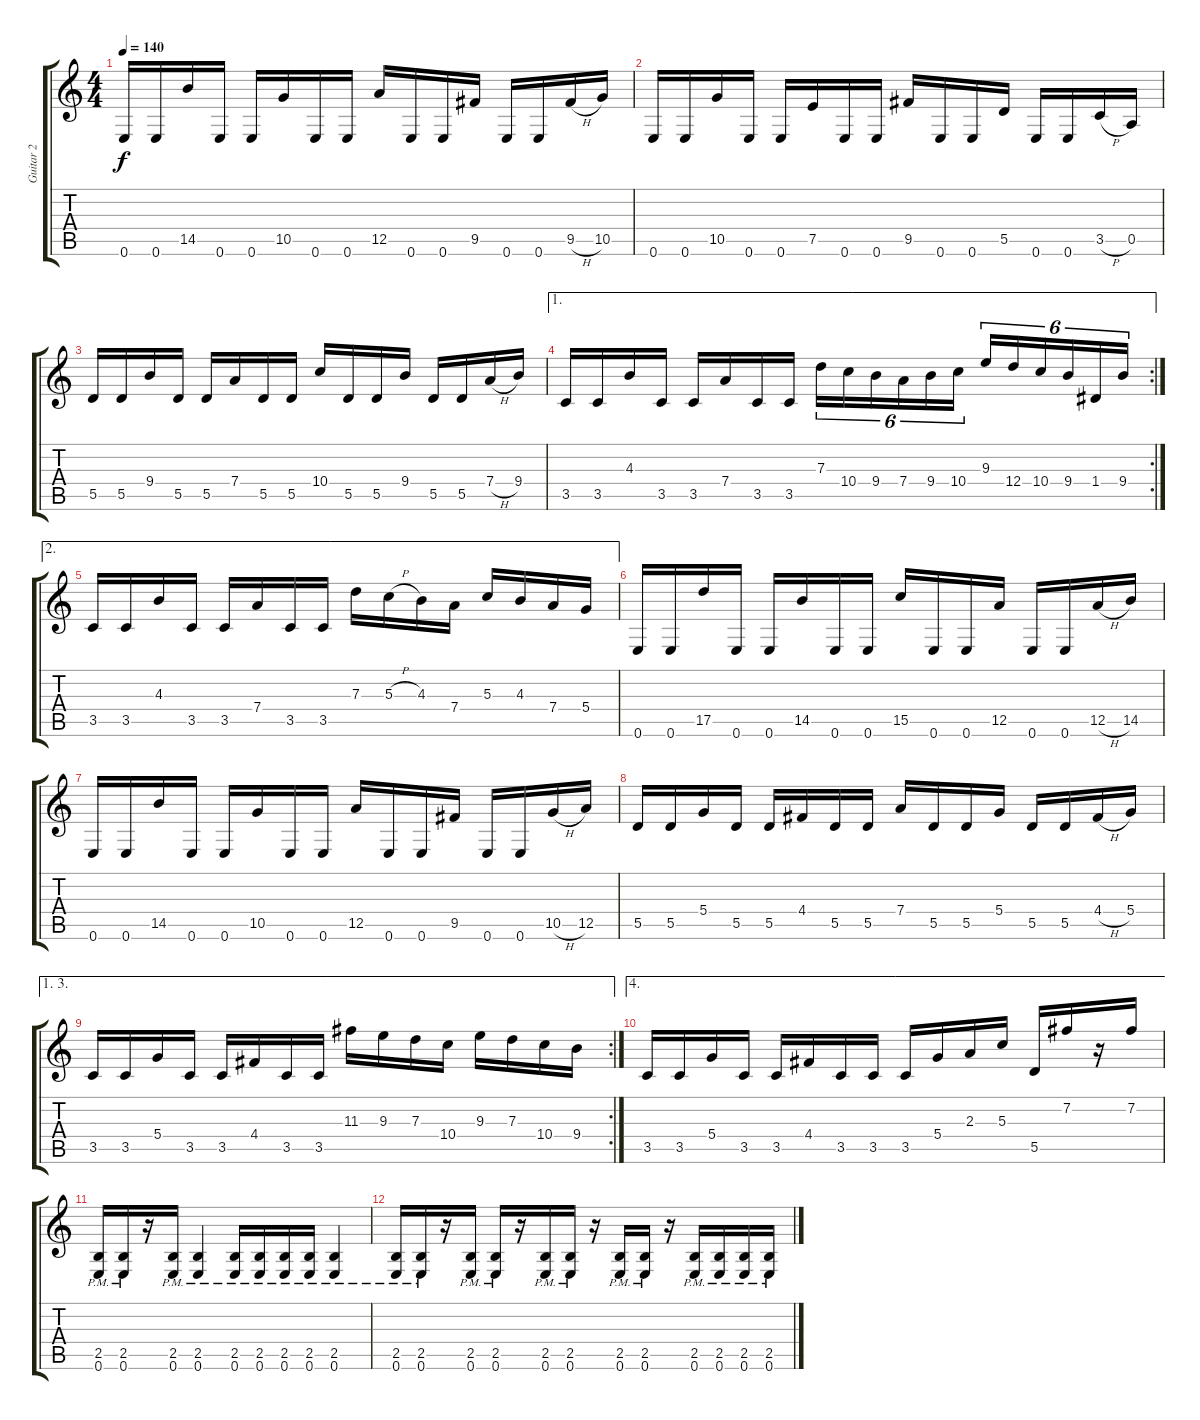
\track ("Guitar 2" "Guitar 2") {instrument distortionguitar}
\staff {score tabs}
\tuning (E4 B3 G3 D3 A2 E2) {hide}
\ts (4 4)
\tempo 140
\clef g2
\ks c
0.6.16{dy f instrument distortionguitar} 0.6.16 14.5.16 0.6.16 0.6.16 10.5.16 0.6.16 0.6.16 12.5.16 0.6.16 0.6.16 9.5.16 0.6.16 0.6.16 9.5{h}.16 10.5.16 |
0.6.16 0.6.16 10.5.16 0.6.16 0.6.16 7.5.16 0.6.16 0.6.16 9.5.16 0.6.16 0.6.16 5.5.16 0.6.16 0.6.16 3.5{h}.16 0.5.16 |
5.5.16 5.5.16 9.4.16 5.5.16 5.5.16 7.4.16 5.5.16 5.5.16 10.4.16 5.5.16 5.5.16 9.4.16 5.5.16 5.5.16 7.4{h}.16 9.4.16 |
\ae 1
\rc 2
3.5.16 3.5.16 4.3.16 3.5.16 3.5.16 7.4.16 3.5.16 3.5.16 7.3.16{tu (6 4)} 10.4.16{tu (6 4)} 9.4.16{tu (6 4)} 7.4.16{tu (6 4)} 9.4.16{tu (6 4)} 10.4.16{tu (6 4)} 9.3.16{tu (6 4)} 12.4.16{tu (6 4)} 10.4.16{tu (6 4)} 9.4.16{tu (6 4)} 1.4.16{tu (6 4)} 9.4.16{tu (6 4)} |
\ae 2
3.5.16 3.5.16 4.3.16 3.5.16 3.5.16 7.4.16 3.5.16 3.5.16 7.3.16 5.3{h}.16 4.3.16 7.4.16 5.3.16 4.3.16 7.4.16 5.4.16 |
0.6.16 0.6.16 17.5.16 0.6.16 0.6.16 14.5.16 0.6.16 0.6.16 15.5.16 0.6.16 0.6.16 12.5.16 0.6.16 0.6.16 12.5{h}.16 14.5.16 |
0.6.16 0.6.16 14.5.16 0.6.16 0.6.16 10.5.16 0.6.16 0.6.16 12.5.16 0.6.16 0.6.16 9.5.16 0.6.16 0.6.16 10.5{h}.16 12.5.16 |
5.5.16 5.5.16 5.4.16 5.5.16 5.5.16 4.4.16 5.5.16 5.5.16 7.4.16 5.5.16 5.5.16 5.4.16 5.5.16 5.5.16 4.4{h}.16 5.4.16 |
\ae (1 3)
\rc 2
3.5.16 3.5.16 5.4.16 3.5.16 3.5.16 4.4.16 3.5.16 3.5.16 11.3.16 9.3.16 7.3.16 10.4.16 9.3.16 7.3.16 10.4.16 9.4.16 |
\ae 4
3.5.16 3.5.16 5.4.16 3.5.16 3.5.16 4.4.16 3.5.16 3.5.16 3.5.16 5.4.16 2.3.16 5.3.16 5.5.16 7.2.16 r.16 7.2.16 |
(2.5{pm} 0.6{pm}).16 (2.5{pm} 0.6{pm}).16 r.16 (2.5{pm} 0.6{pm}).16 (2.5{pm} 0.6{pm}).4 (2.5{pm} 0.6{pm}).16 (2.5{pm} 0.6{pm}).16 (2.5{pm} 0.6{pm}).16 (2.5{pm} 0.6{pm}).16 (2.5{pm} 0.6{pm}).4 |
(2.5{pm} 0.6{pm}).16 (2.5{pm} 0.6{pm}).16 r.16 (2.5{pm} 0.6{pm}).16 (2.5{pm} 0.6{pm}).16 r.16 (2.5{pm} 0.6{pm}).16 (2.5{pm} 0.6{pm}).16 r.16 (2.5{pm} 0.6{pm}).16 (2.5{pm} 0.6{pm}).16 r.16 (2.5{pm} 0.6{pm}).16 (2.5{pm} 0.6{pm}).16 (2.5{pm} 0.6{pm}).16 (2.5{pm} 0.6{pm}).16
